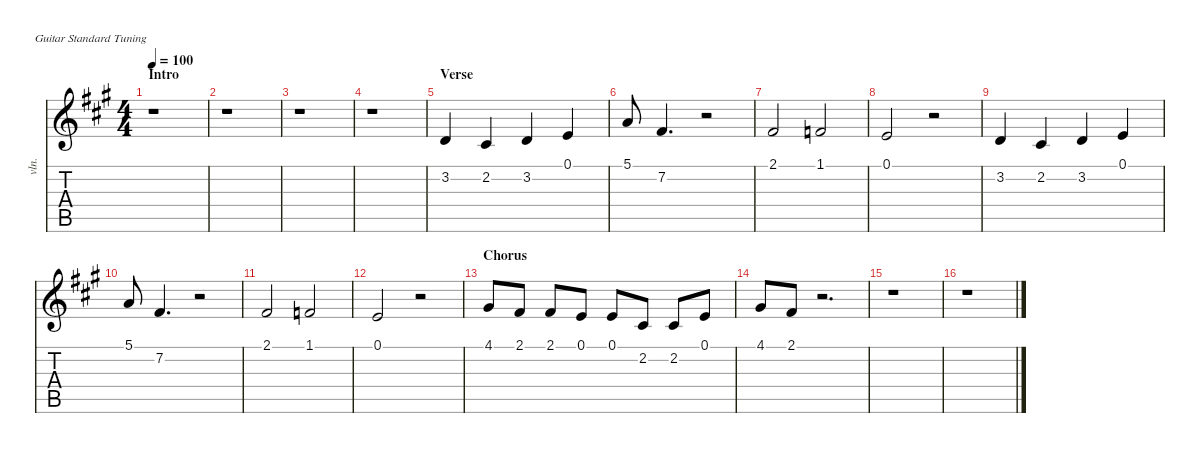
\defaultSystemsLayout 4
\hideDynamics
\bracketExtendMode nobrackets
\otherSystemsTrackNameOrientation horizontal
\track ("Paul" "vln.") {instrument synthstrings2}
\staff {score tabs}
\tuning (E4 B3 G3 D3 A2 E2)
\ts (4 4)
\section ("" "Intro")
\tempo 100
\clef g2
\ks a
r.1{dy f instrument synthstrings2 beam Down} |
r.1{beam Down} |
r.1{beam Down} |
r.1{beam Down} |
\section ("" "Verse")
3.2{acc forcenatural}.4{beam Up} 2.2{acc #}.4{beam Up} 3.2{acc forcenatural}.4{beam Up} 0.1{acc forcenatural}.4{beam Up} |
5.1{acc forcenatural}.8{beam Up} 7.2{acc #}.4{d beam Up} r.2{beam Up} |
2.1{acc #}.2{beam Up} 1.1{acc forcenatural}.2{beam Up} |
0.1{acc forcenatural}.2{beam Up} r.2{beam Up} |
3.2{acc forcenatural}.4{beam Up} 2.2{acc #}.4{beam Up} 3.2{acc forcenatural}.4{beam Up} 0.1{acc forcenatural}.4{beam Up} |
5.1{acc forcenatural}.8{beam Up} 7.2{acc #}.4{d beam Up} r.2{beam Up} |
2.1{acc #}.2{beam Up} 1.1{acc forcenatural}.2{beam Up} |
0.1{acc forcenatural}.2{beam Up} r.2{beam Up} |
\section ("" "Chorus")
4.1{acc #}.8{beam Up} 2.1{acc #}.8{beam Up} 2.1{acc #}.8{beam Up} 0.1{acc forcenatural}.8{beam Up} 0.1{acc forcenatural}.8{beam Up} 2.2{acc #}.8{beam Up} 2.2{acc #}.8{beam Up} 0.1{acc forcenatural}.8{beam Up} |
4.1{acc #}.8{beam Up} 2.1{acc #}.8{beam Up} r.2{d beam Up} |
r.1{beam Down} |
r.1{beam Down}
